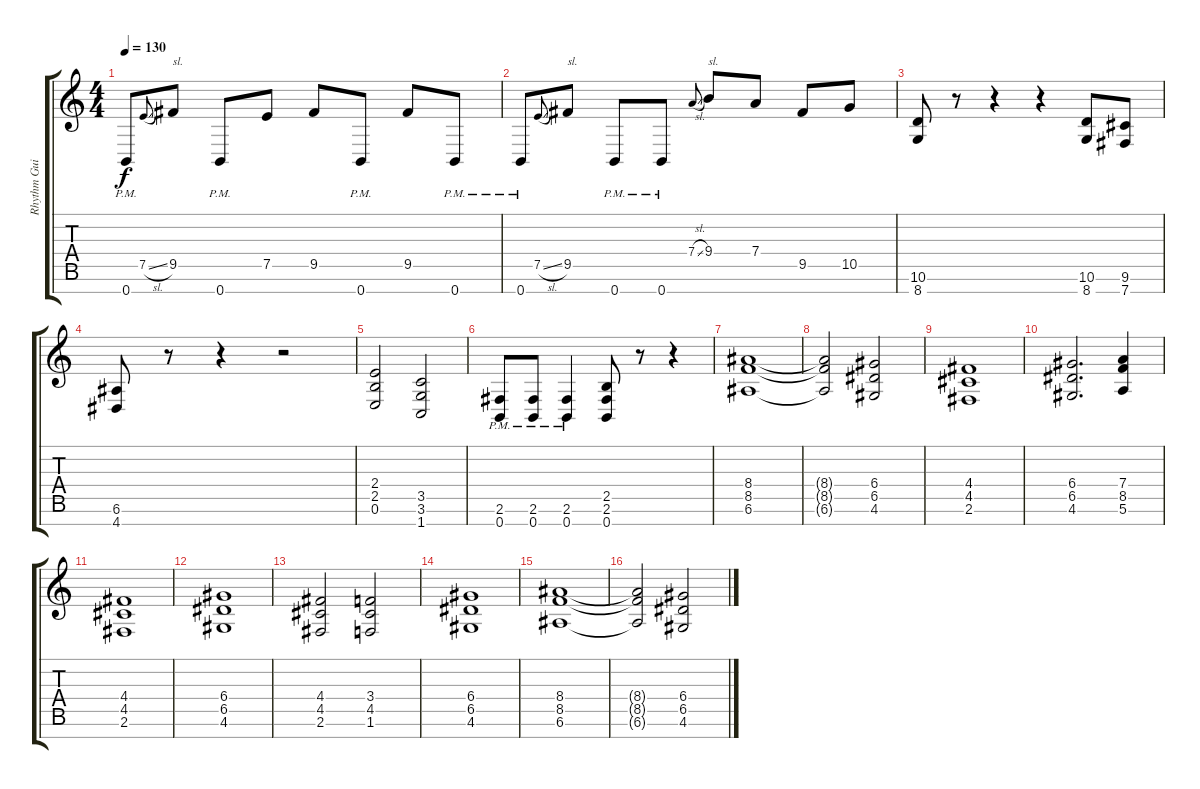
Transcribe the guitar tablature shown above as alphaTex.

\track ("Rhythm Guitar I (left)" "Rhythm Gui") {instrument distortionguitar}
\staff {score tabs}
\tuning (E4 B3 G3 D3 A2 E2 B1) {hide}
\ts (4 4)
\tempo 130
\clef g2
\ks c
0.7{pm}.8{dy f} 7.5{sl}.8{gr onbeat} 9.5.8{txt "sl."} 0.7{pm}.8 7.5.8 9.5.8 0.7{pm}.8 9.5.8 0.7{pm}.8 |
0.7{pm}.8 7.5{sl}.8{gr onbeat} 9.5.8{txt "sl."} 0.7{pm}.8 0.7{pm}.8 7.4{sl}.8{gr onbeat} 9.4.8{txt "sl."} 7.4.8 9.5.8 10.5.8 |
(10.6 8.7).8 r.8 r.4 r.4 (10.6 8.7).8 (9.6 7.7).8 |
(6.6 4.7).8 r.8 r.4 r.2 |
(2.4 2.5 0.6).2 (3.5 3.6 1.7).2 |
(2.6{pm} 0.7{pm}).8 (2.6{pm} 0.7{pm}).8 (2.6{pm} 0.7{pm}).4 (2.5 2.6 0.7).8 r.8 r.4 |
(8.4 8.5 6.6).1 |
(8.4{t} 8.5{t} 6.6{t}).2 (6.4 6.5 4.6).2 |
(4.4 4.5 2.6).1 |
(6.4 6.5 4.6).2{d} (7.4 8.5 5.6).4 |
(4.4 4.5 2.6).1 |
(6.4 6.5 4.6).1 |
(4.4 4.5 2.6).2 (3.4 4.5 1.6).2 |
(6.4 6.5 4.6).1 |
(8.4 8.5 6.6).1 |
(8.4{t} 8.5{t} 6.6{t}).2 (6.4 6.5 4.6).2
